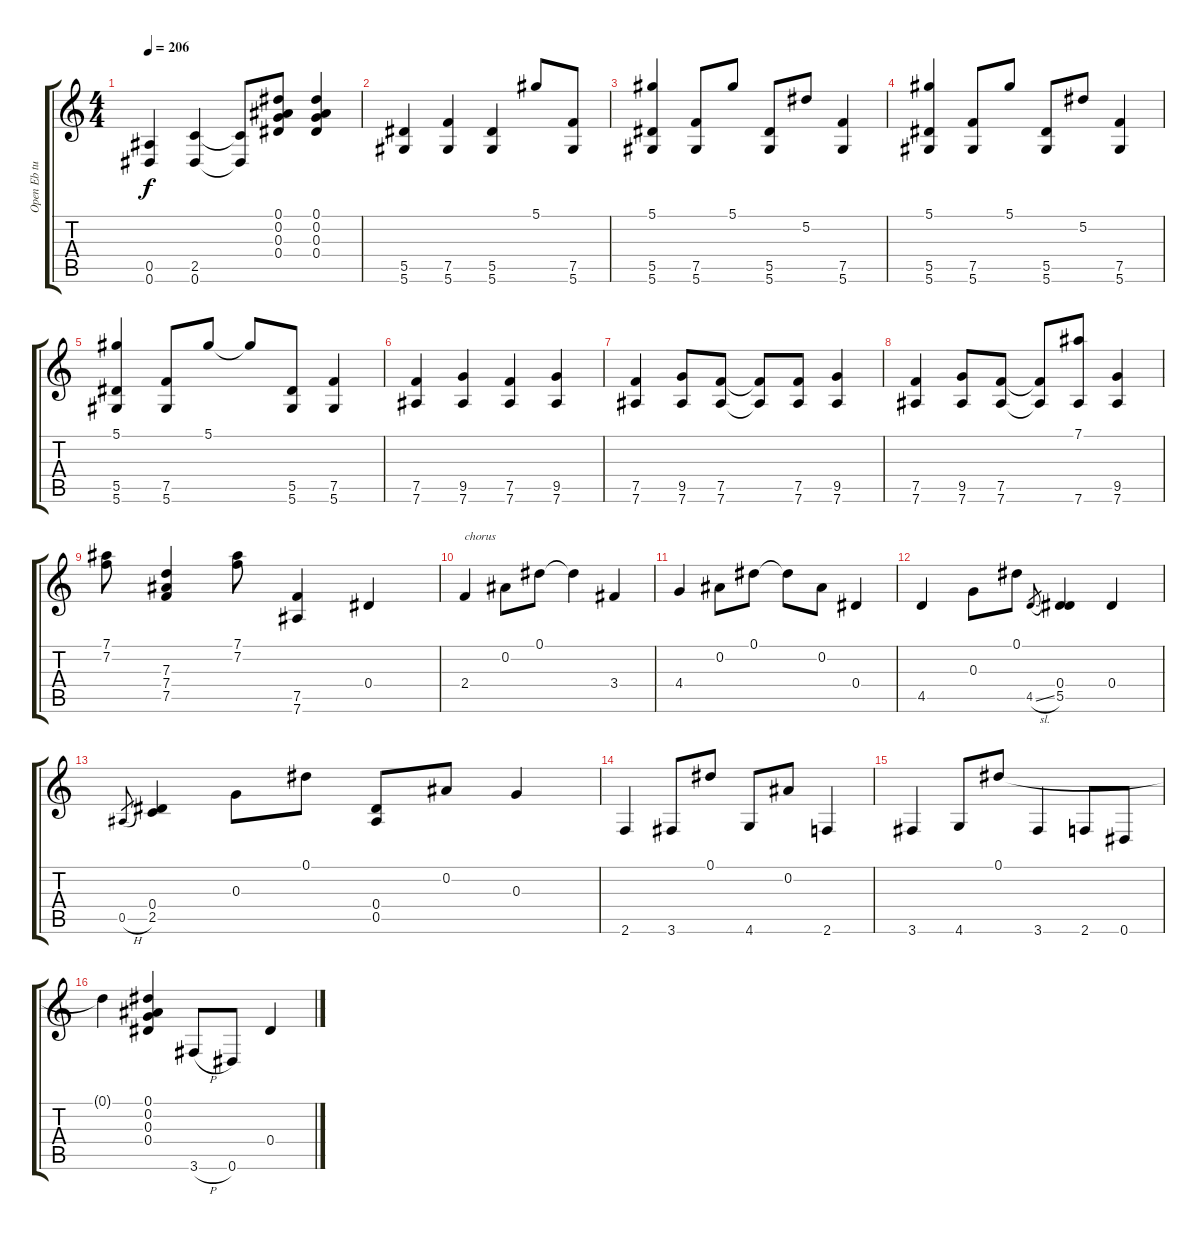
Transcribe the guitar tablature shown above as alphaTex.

\track ("Open Eb tuning" "Open Eb tu") {instrument acousticguitarsteel}
\staff {score tabs}
\tuning (Eb4 Bb3 G3 Eb3 Bb2 Eb2) {hide}
\ts (4 4)
\tempo 206
\clef g2
\ks c
(0.5 0.6).4{dy f} (2.5 0.6).4 (2.5{t} 0.6{t}).8 (0.1 0.2 0.3 0.4).8 (0.1 0.2 0.3 0.4).4 |
(5.5 5.6).4 (7.5 5.6).4 (5.5 5.6).4 5.1.8 (7.5 5.6).8 |
(5.1 5.5 5.6).4 (7.5 5.6).8 5.1.8 (5.5 5.6).8 5.2.8 (7.5 5.6).4 |
(5.1 5.5 5.6).4 (7.5 5.6).8 5.1.8 (5.5 5.6).8 5.2.8 (7.5 5.6).4 |
(5.1 5.5 5.6).4 (7.5 5.6).8 5.1.8 5.1{t}.8 (5.5 5.6).8 (7.5 5.6).4 |
(7.5 7.6).4 (9.5 7.6).4 (7.5 7.6).4 (9.5 7.6).4 |
(7.5 7.6).4 (9.5 7.6).8 (7.5 7.6).8 (7.5{t} 7.6{t}).8 (7.5 7.6).8 (9.5 7.6).4 |
(7.5 7.6).4 (9.5 7.6).8 (7.5 7.6).8 (7.5{t} 7.6{t}).8 (7.1 7.6).8 (9.5 7.6).4 |
(7.1 7.2).8 (7.3 7.4 7.5).4 (7.1 7.2).8 (7.5 7.6).4 0.4.4 |
2.4.4{txt "chorus"} 0.2.8 0.1.8 0.1{t}.4 3.4.4 |
4.4.4 0.2.8 0.1.8 0.1{t}.8 0.2.8 0.4.4 |
4.5.4 0.3.8 0.1.8 4.5{sl}.8{gr} (0.4 5.5).4 0.4.4 |
0.5{h}.8{gr} (0.4 2.5).4 0.3.8 0.1.8 (0.4 0.5).8 0.2.8 0.3.4 |
2.6.4 3.6.8 0.1.8 4.6.8 0.2.8 2.6.4 |
3.6.4 4.6.8 0.1.8 3.6.4 2.6.8 0.6.8 |
0.1{t}.4 (0.1 0.2 0.3 0.4).4 3.6{h}.8 0.6.8 0.4.4
